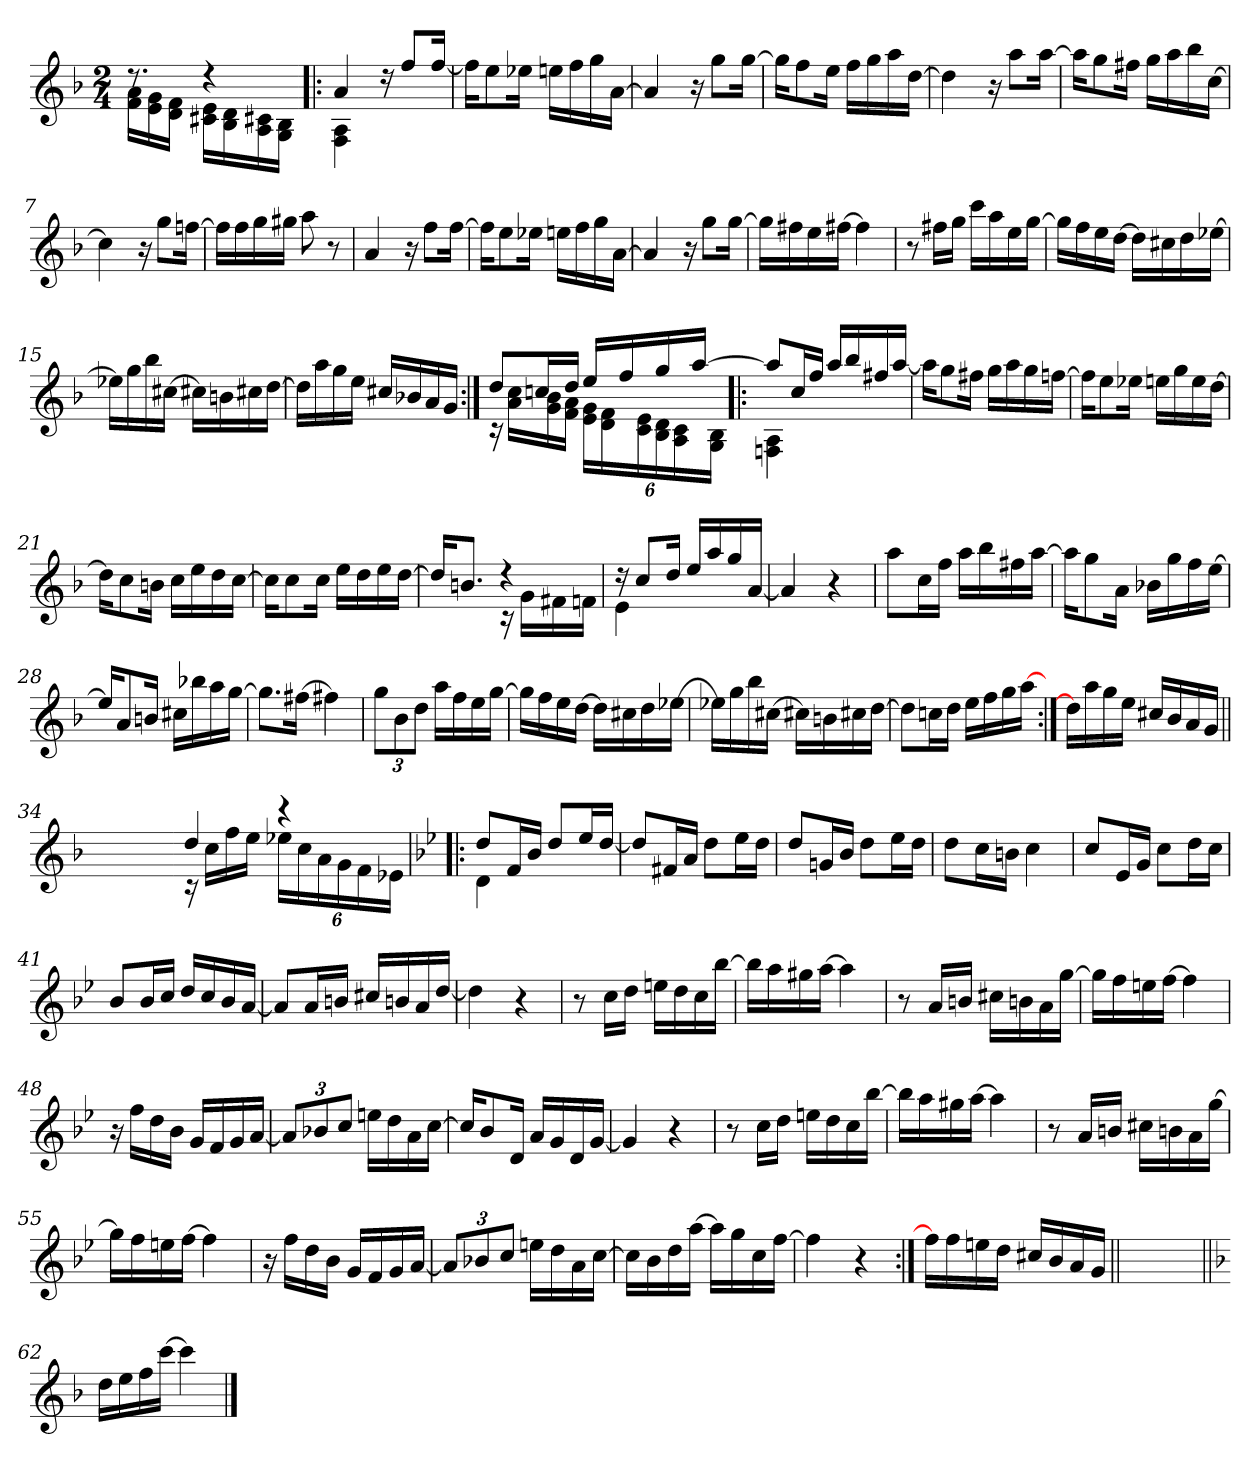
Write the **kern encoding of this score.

**kern
*part1
*staff1
*clefG2
*k[b-]
*F:
*M2/4
=
*^
8.rdd	16f\ 16a\LL
.	16e\ 16g\
.	16d\ 16f\JJ
4rdd	16c#X\ 16e\LL
.	16B-\ 16d\
.	16A\ 16c#X\
.	16G\ 16B-\JJ
=1!|:	=1!|:
4a/	4F\ 4A\
16rdd	4ryy
8ff/L	.
[>16ff/Jk	.
*v	*v
=2
16ff\KL]
8ee\
16ee-X\Jk
16een\LL
16ff\
16gg\
[>16a\JJ
=3
4a/]
16r
8gg\L
[>16gg\Jk
!!LO:LB:g=z
=4
16gg\KL]
8ff\
16ee\Jk
16ff\LL
16gg\
16aa\
[16dd\JJ
=5
4dd\]
16r
8aa\L
[>16aa\Jk
=6
16aa\KL]
8gg\
16ff#X\Jk
16gg\LL
16aa\
16bb-\
[>16cc\JJ
=7
4cc\]
16r
8gg\L
[>16ffn\Jk
=8
16ff\LL]
16ff\
16gg\
16gg#X\JJ
8aa\
8r
!!LO:LB:g=z
=9
4a/
16r
8ff\L
[>16ff\Jk
=10
16ff\KL]
8ee\
16ee-X\Jk
16een\LL
16ff\
16gg\
[>16a\JJ
=11
4a/]
16r
8gg\L
[>16gg\Jk
=12
16gg\LL]
16ff#X\
16ee\
[16ff#X\JJ
4ff#\]
=13
8r
16ff#X\LL
16gg\JJ
16ccc\LL
16aa\
16ee\
[>16gg\JJ
!!LO:LB:g=z
=14
16gg\LL]
16ff\
16ee\
[16dd\JJ
16dd\LL]
16cc#X\
16dd\
[>16ee-X\JJ
=15
16ee-X\LL]
16gg\
16bb-\
[16cc#X\JJ
16cc#X\LL]
16bn\
16cc#X\
[16dd\JJ
=16
16dd\LL]
16aa\
16gg\
16ee\JJ
16cc#X/LL
16b-X/
16a/
16g/JJ
=17:|!
*^
8dd/L	16rc
.	16a\ 16cc\LL
16ccn/L	16g\ 16b-\
16dd/JJ	16f\ 16a\JJ
16ee/LL	24e\ 24g\LL
.	24d\ 24f\
16ff/	.
.	24c\ 24e\
16gg/	24B-\ 24d\
.	24A\ 24c\
[>16aa/JJ	.
.	24G\ 24B-\JJ
!!LO:LB:g=z	!!
=18!|:	=18!|:
8aa/L]	4Fn\ 4A\
16cc/L	.
16ff/JJ	.
16aa/LL	4ryy
16bb-/	.
16ff#X/	.
[>16aa/JJ	.
*v	*v
=19
16aa\KL]
8gg\
16ff#X\Jk
16gg\LL
16aa\
16gg\
[>16ffn\JJ
=20
16ff\KL]
8ee\
16ee-X\Jk
16een\LL
16gg\
16ee\
[16dd\JJ
=21
16dd\KL]
8cc\
16bn\Jk
16cc\LL
16ee\
16dd\
[>16cc\JJ
!!LO:LB:g=z
=22
16cc\KL]
8cc\
16cc\Jk
16ee\LL
16dd\
16ee\
[16dd\JJ
=23
*^
16dd/KL]	4ryy
8.bn/J	.
4rdd	16rc
.	16g\LL
.	16f#X\
.	16fn\JJ
=24	=24
16rdd	4e\
8cc/L	.
16dd/Jk	.
16ee/LL	4ryy
16aa/	.
16gg/	.
[<16a/JJ	.
*v	*v
=25
4a/]
4r
=26
8aa\L
16cc\L
16ff\JJ
16aa\LL
16bb-\
16ff#X\
[>16aa\JJ
!!LO:LB:g=z
=27
16aa\KL]
8gg\
16a\Jk
16b-X\LL
16gg\
16ff\
[16ee\JJ
=28
16ee/KL]
8a/
16bn/Jk
16cc#X\LL
16bb-X\
16aa\
[>16gg\JJ
=29
8.gg\L]
[>16ff#X\Jk
4ff#X\]
=30
12gg\L
12b-\
12dd\J
16aa\LL
16ff\
16ee\
[>16gg\JJ
=31
16gg\LL]
16ff\
16ee\
[16dd\JJ
16dd\LL]
16cc#X\
16dd\
[16ee-X\JJ
!!LO:LB:g=z
=32
16ee-X\LL]
16gg\
16bb-\
[16cc#X\JJ
16cc#X\LL]
16bn\
16cc#X\
[>16dd\JJ
=33
8dd\L]
16ccn\L
16dd\JJ
16ee\LL
16ff\
16gg\
[16aa\JJ
=34:|!
16dd\LL]
16aa\
16gg\
16ee\JJ
16cc#X/LL
16b-/
16a/
16g/JJ
=34X341||
2ryy
!!LO:LB:g=z
=35-
*^
4dd/	16rc
.	16cc\LL
.	16ff\
.	16ee\JJ
4rccc	24ee-X\LL
.	24cc\
.	24a\
.	24g\
.	24f\
.	24e-X\JJ
=36!|:	=36!|:
*k[b-e-]	*
*B-:	*
8dd/L	4d\
16f/L	.
16b-/JJ	.
8dd/L	4ryy
16ee-/L	.
[>16dd/JJ	.
*v	*v
=37
8dd/L]
16f#X/L
16a/JJ
8dd\L
16ee-\L
16dd\JJ
=38
8dd/L
16gn/L
16b-/JJ
8dd\L
16ee-\L
16dd\JJ
!!LO:PB:g=z
=39
8dd\L
16cc\L
16bn\JJ
4cc\
=40
8cc/L
16e-/L
16g/JJ
8cc\L
16dd\L
16cc\JJ
=41
8b-/L
16b-/L
16cc/JJ
16dd/LL
16cc/
16b-/
[16a/JJ
=42
8a/L]
16a/L
16bn/JJ
16cc#X/LL
16bn/
16a/
[>16dd/JJ
=43
4dd\]
4r
!!LO:LB:g=z
=44
8r
16cc\LL
16dd\JJ
16een\LL
16dd\
16cc\
[>16bb-\JJ
=45
16bb-\LL]
16aa\
16gg#X\
[>16aa\JJ
4aa\]
=46
8r
16a/LL
16bn/JJ
16cc#X\LL
16bn\
16a\
[>16gg\JJ
=47
16gg\LL]
16ff\
16een\
[16ff\JJ
4ff\]
!!LO:LB:g=z
=48
16r
16ff\LL
16dd\
16b-\JJ
16g/LL
16f/
16g/
[<16a/JJ
=49
12a/L]
12b-X/
12cc/J
16een\LL
16dd\
16a\
[16cc\JJ
=50
16cc/KL]
8b-/
16d/Jk
16a/LL
16g/
16d/
[<16g/JJ
=51
4g/]
4r
!!LO:LB:g=z
=52
8r
16cc\LL
16dd\JJ
16een\LL
16dd\
16cc\
[>16bb-\JJ
=53
16bb-\LL]
16aa\
16gg#X\
[>16aa\JJ
4aa\]
=54
8r
16a/LL
16bn/JJ
16cc#X\LL
16bn\
16a\
[>16gg\JJ
=55
16gg\LL]
16ff\
16een\
[16ff\JJ
4ff\]
!!LO:LB:g=z
=56
16r
16ff\LL
16dd\
16b-\JJ
16g/LL
16f/
16g/
[<16a/JJ
=57
12a/L]
12b-X/
12cc/J
16een\LL
16dd\
16a\
[16cc\JJ
=58
16cc\LL]
16b-\
16dd\
[>16aa\JJ
16aa\LL]
16gg\
16cc\
[>16ff\JJ
!!LO:LB:g=z
=59
4ff\]
4r
=60:|!
16ff\LL]
16ff\
16een\
16dd\JJ
16cc#X/LL
16b-/
16a/
16g/JJ
=61||
2ryy
=62||
*k[b-]
*F:
16dd\LL
16ee\
16ff\
[16ccc\JJ
4ccc\]
==
*-
